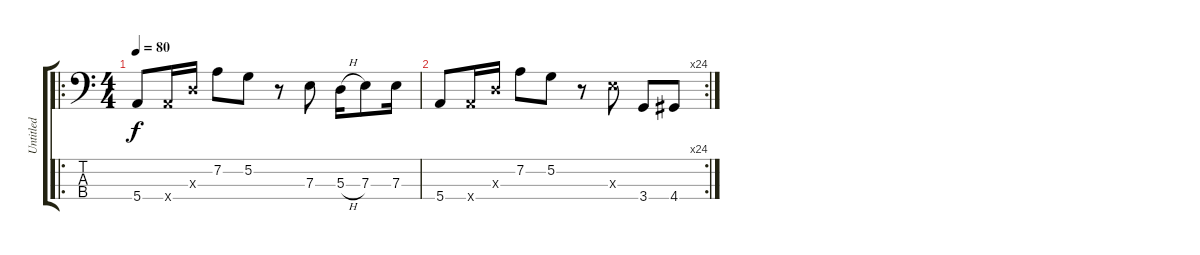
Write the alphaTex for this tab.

\track ("Untitled" "Untitled") {instrument electricbassfinger}
\staff {score tabs}
\tuning (G2 D2 A1 E1) {hide}
\ro
\ts (4 4)
\tempo 80
\clef f4
\ks c
5.4.8{dy f instrument electricbassfinger} 5.4{x}.16 5.3{x}.16 7.2.8 5.2.8 r.8 7.3.8 5.3{h}.16 7.3.8 7.3.16 |
\rc 24
5.4.8 5.4{x}.16 5.3{x}.16 7.2.8 5.2.8 r.8 7.3{x}.8 3.4.8 4.4.8
